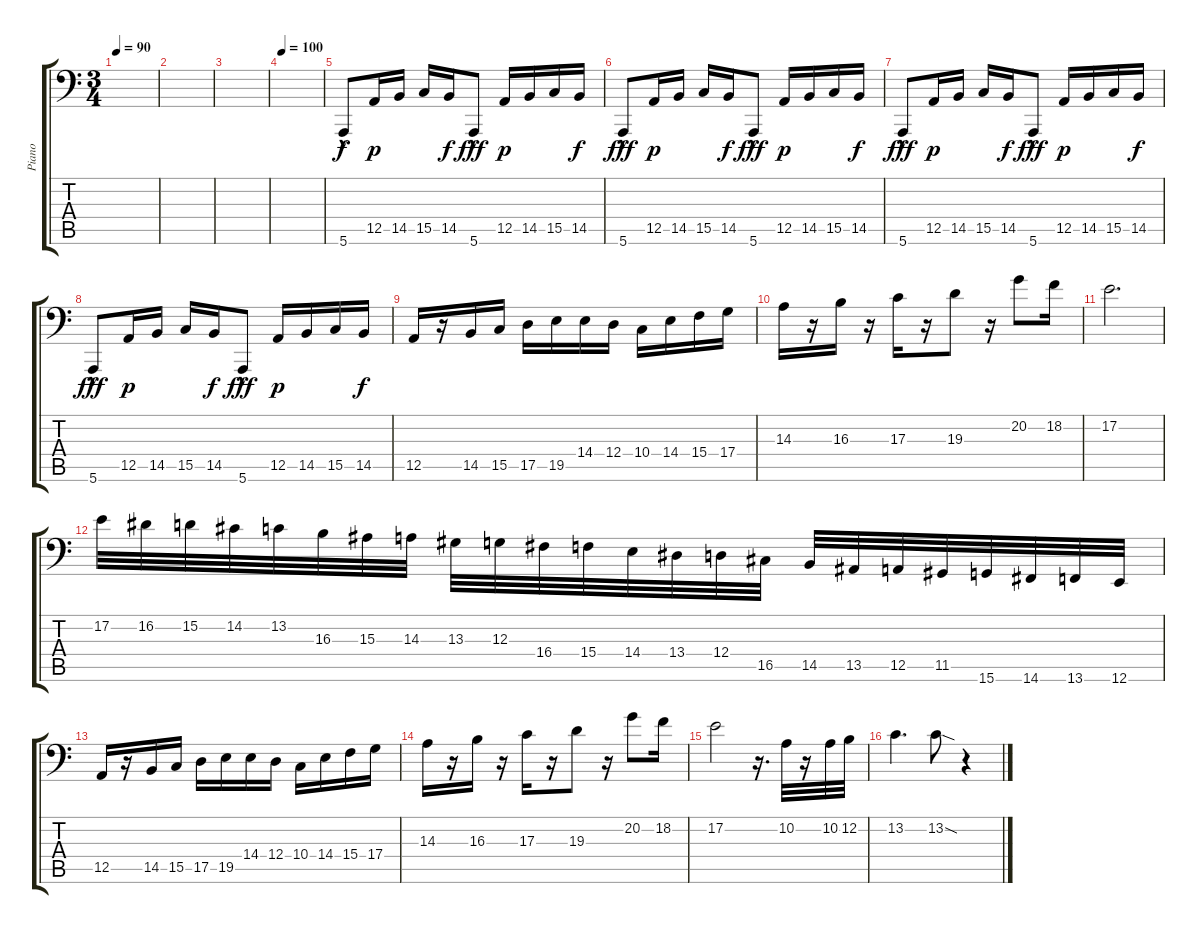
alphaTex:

\track ("Piano" "Piano") {instrument brightacousticpiano}
\staff {score tabs}
\tuning (E3 B2 G2 D2 A1 E1) {hide}
\ts (3 4)
\tempo 90
\clef f4
\ks c
|
|
|
\tempo 100
|
5.6{hac}.8 12.5.16{dy p} 14.5.16 15.5.16 14.5.16{dy f} 5.6{hac}.8{dy fff} 12.5.16{dy p} 14.5.16 15.5.16 14.5.16{dy f} |
5.6{hac}.8{dy fff} 12.5.16{dy p} 14.5.16 15.5.16 14.5.16{dy f} 5.6{hac}.8{dy fff} 12.5.16{dy p} 14.5.16 15.5.16 14.5.16{dy f} |
5.6{hac}.8{dy fff} 12.5.16{dy p} 14.5.16 15.5.16 14.5.16{dy f} 5.6{hac}.8{dy fff} 12.5.16{dy p} 14.5.16 15.5.16 14.5.16{dy f} |
5.6{hac}.8{dy fff} 12.5.16{dy p} 14.5.16 15.5.16 14.5.16{dy f} 5.6{hac}.8{dy fff} 12.5.16{dy p} 14.5.16 15.5.16 14.5.16{dy f} |
12.5.16 r.16 14.5.16 15.5.16 17.5.16 19.5.16 14.4.16 12.4.16 10.4.16 14.4.16 15.4.16 17.4.16 |
14.3.16 r.16 16.3.16 r.16 17.3.16 r.16 19.3.8 r.16 20.2.8 18.2.16 |
17.2.2{d} |
17.2.32 16.2.32 15.2.32 14.2.32 13.2.32 16.3.32 15.3.32 14.3.32 13.3.32 12.3.32 16.4.32 15.4.32 14.4.32 13.4.32 12.4.32 16.5.32 14.5.32 13.5.32 12.5.32 11.5.32 15.6.32 14.6.32 13.6.32 12.6.32 |
12.5.16 r.16 14.5.16 15.5.16 17.5.16 19.5.16 14.4.16 12.4.16 10.4.16 14.4.16 15.4.16 17.4.16 |
14.3.16 r.16 16.3.16 r.16 17.3.16 r.16 19.3.8 r.16 20.2.8 18.2.16 |
17.2.2 r.16{d} 10.2.32 r.16 10.2.32 12.2.32 |
13.2.4{d} 13.2{sod}.8 r.4
